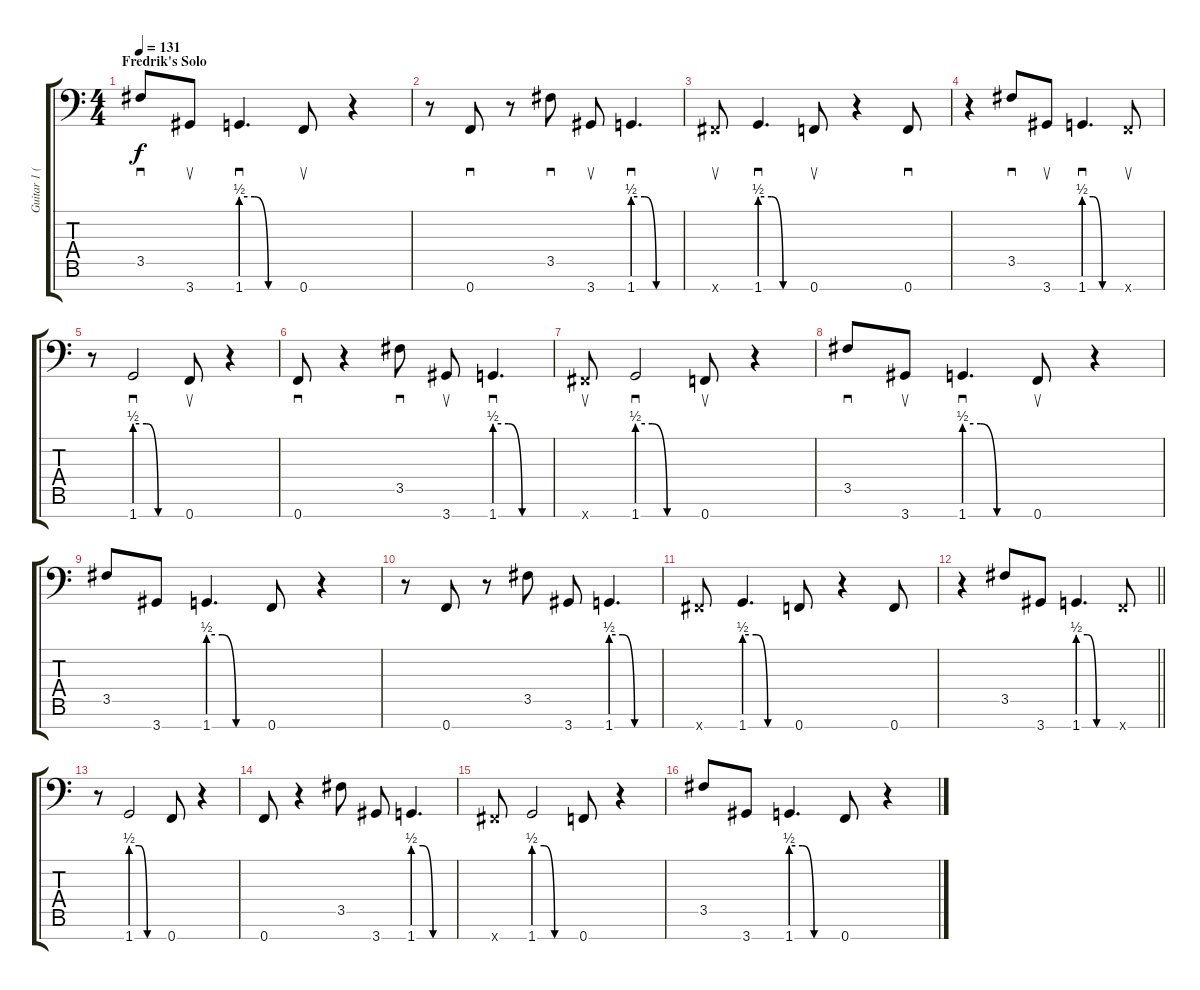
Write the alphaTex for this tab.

\track ("Guitar 1 (Fredrik Thordendal)" "Guitar 1 (") {instrument overdrivenguitar}
\staff {score tabs}
\tuning (Bb3 F3 Db3 Ab2 Eb2 Bb1 F1) {hide}
\ts (4 4)
\section ("" "Fredrik's Solo")
\tempo 131
\clef f4
\ks c
3.5.8{sd dy f} 3.7.8{su} 1.7{be (custom 0 2 15 2 30 0 60 0)}.4{d sd} 0.7.8{su} r.4 |
r.8 0.7.8{sd} r.8 3.5.8{sd} 3.7.8{su} 1.7{be (custom 0 2 15 2 30 0 60 0)}.4{d sd} |
1.7{x}.8{su} 1.7{be (custom 0 2 15 2 30 0 60 0)}.4{d sd} 0.7.8{su} r.4 0.7.8{sd} |
r.4 3.5.8{sd} 3.7.8{su} 1.7{be (custom 0 2 15 2 30 0 60 0)}.4{d sd} 0.7{x}.8{su} |
r.8 1.7{be (custom 0 2 15 2 30 0 60 0)}.2{sd} 0.7.8{su} r.4 |
0.7.8{sd} r.4 3.5.8{sd} 3.7.8{su} 1.7{be (custom 0 2 15 2 30 0 60 0)}.4{d sd} |
1.7{x}.8{su} 1.7{be (custom 0 2 15 2 30 0 60 0)}.2{sd} 0.7.8{su} r.4 |
3.5.8{sd} 3.7.8{su} 1.7{be (custom 0 2 15 2 30 0 60 0)}.4{d sd} 0.7.8{su} r.4 |
3.5.8 3.7.8 1.7{be (custom 0 2 15 2 30 0 60 0)}.4{d} 0.7.8 r.4 |
r.8 0.7.8 r.8 3.5.8 3.7.8 1.7{be (custom 0 2 15 2 30 0 60 0)}.4{d} |
1.7{x}.8 1.7{be (custom 0 2 15 2 30 0 60 0)}.4{d} 0.7.8 r.4 0.7.8 |
\barLineRight lightlight
r.4 3.5.8 3.7.8 1.7{be (custom 0 2 15 2 30 0 60 0)}.4{d} 0.7{x}.8 |
r.8 1.7{be (custom 0 2 15 2 30 0 60 0)}.2 0.7.8 r.4 |
0.7.8 r.4 3.5.8 3.7.8 1.7{be (custom 0 2 15 2 30 0 60 0)}.4{d} |
1.7{x}.8 1.7{be (custom 0 2 15 2 30 0 60 0)}.2 0.7.8 r.4 |
3.5.8 3.7.8 1.7{be (custom 0 2 15 2 30 0 60 0)}.4{d} 0.7.8 r.4
